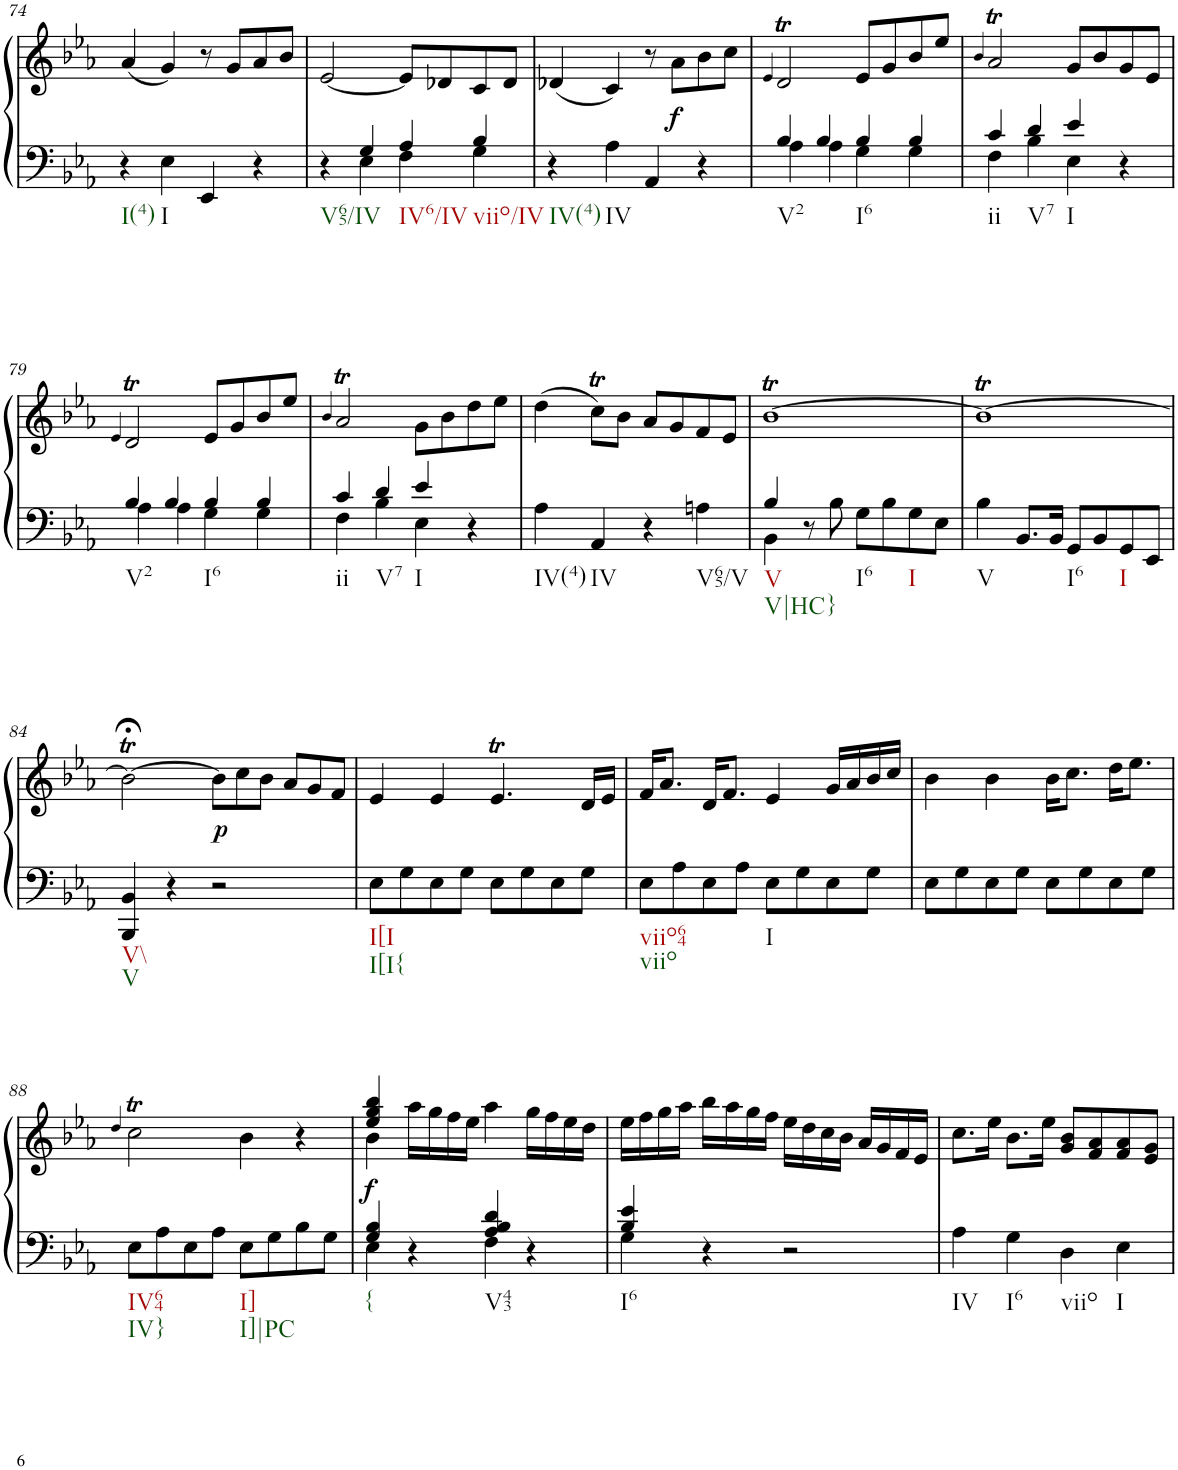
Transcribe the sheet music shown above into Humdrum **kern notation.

**kern	**kern	**dynam
*part1	*part1	*part1
*staff2	*staff1	*staff1/2
*I"Piano	*	*
*I'Pno.	*	*
!!LO:PB:g=z
*clefF4	*clefG2	*
*k[b-e-a-]	*k[b-e-a-]	*
*M4/4	*M4/4	*
*met(c)	*met(c)	*
=74	=74	=74
!LO:TX:b:t=I(4)	!	!
4r	(4a-/	.
!LO:TX:b:t=I	!	!
4E-\	4g/)	.
4EE-/	8r	.
.	8g/L	.
4r	8a-/	.
.	8b-/J	.
=75	=75	=75
*^	*	*
!LO:TX:b:t=V65/IV	!	!	!
4r	4ryy	[2e-/	.
4G/	4E-\	.	.
!LO:TX:b:t=IV6/IV	!	!	!
4A-/	4F\	8e-/L]	.
.	.	8d-X/	.
!LO:TX:b:t=viio/IV	!	!	!
4B-/	4G\	8c/	.
.	.	8d-/J	.
*v	*v	*	*
=76	=76	=76
!LO:TX:b:t=IV(4)	!	!
4r	(4d-X/	.
!LO:TX:b:t=IV	!	!
4A-\	4c/)	.
4AA-/	8r	.
!	!	!LO:DY:b
.	8a-\L	f
4r	8b-\	.
.	8cc\J	.
=77	=77	=77
.	4qe-/	.
*^	*	*
!LO:TX:b:t=V2	!	!	!
4B-/	4A-\	2dt/	.
4B-/	4A-\	.	.
!LO:TX:b:t=I6	!	!	!
4B-/	4G\	8e-/L	.
.	.	8g/	.
4B-/	4G\	8b-/	.
.	.	8ee-/J	.
=78	=78	=78	=78
.	.	4qb-/	.
!LO:TX:b:t=ii	!	!	!
4c/	4F\	2a-T/	.
!LO:TX:b:t=V7	!	!	!
4d/	4B-\	.	.
!LO:TX:b:t=I	!	!	!
4e-/	4E-\	8g/L	.
.	.	8b-/	.
4r	4ryy	8g/	.
.	.	8e-/J	.
!!LO:LB:g=z
=79	=79	=79	=79
.	.	4qe-/	.
!LO:TX:b:t=V2	!	!	!
4B-/	4A-\	2dt/	.
4B-/	4A-\	.	.
!LO:TX:b:t=I6	!	!	!
4B-/	4G\	8e-/L	.
.	.	8g/	.
4B-/	4G\	8b-/	.
.	.	8ee-/J	.
=80	=80	=80	=80
.	.	4qb-/	.
!LO:TX:b:t=ii	!	!	!
4c/	4F\	2a-T/	.
!LO:TX:b:t=V7	!	!	!
4d/	4B-\	.	.
!LO:TX:b:t=I	!	!	!
4e-/	4E-\	8g\L	.
.	.	8b-\	.
4r	4ryy	8dd\	.
.	.	8ee-\J	.
*v	*v	*	*
=81	=81	=81
!LO:TX:b:t=IV(4)	!	!
4A-\	(4dd\	.
!LO:TX:b:t=IV	!	!
4AA-/	8ccT\L)	.
.	8b-\J	.
4r	8a-/L	.
.	8g/	.
!LO:TX:b:t=V65/V	!	!
4An\	8f/	.
.	8e-/J	.
=82	=82	=82
*^	*	*
!LO:TX:b:t=V	!	!	!
!LO:TX:b:t=V|HC}	!	!	!
4B-/	4BB-\	[1b-T	.
8r	2.ryy	.	.
8B-\	.	.	.
!LO:TX:b:t=I6	!	!	!
8G\L	.	.	.
8B-\	.	.	.
!LO:TX:b:t=I	!	!	!
8G\	.	.	.
8E-\J	.	.	.
*v	*v	*	*
=83	=83	=83
!LO:TX:b:t=V	!	!
4B-\	1b-T_	.
8.BB-/L	.	.
16BB-/Jk	.	.
!LO:TX:b:t=I6	!	!
8GG/L	.	.
8BB-/	.	.
!LO:TX:b:t=I	!	!
8GG/	.	.
8EE-/J	.	.
!!LO:LB:g=z
=84	=84	=84
!LO:TX:b:t=V\\	!	!
!LO:TX:b:t=V	!	!
4BBB-/ 4BB-/	2b-;<T\_	.
4r	.	.
!	!	!LO:DY:b
2r	12b-\L]	p
.	12cc\	.
.	12b-\J	.
*	*Xbrackettup	*
.	12a-/L	.
.	12g/	.
.	12f/J	.
=85	=85	=85
!LO:TX:b:t=I[I	!	!
!LO:TX:b:t=I[I{	!	!
8E-\L	4e-/	.
8G\	.	.
8E-\	4e-/	.
8G\J	.	.
8E-\L	4.e-T/	.
8G\	.	.
8E-\	.	.
8G\J	16d/LL	.
.	16e-/JJ	.
=86	=86	=86
!LO:TX:b:t=viio64	!	!
!LO:TX:b:t=viio	!	!
8E-\L	16f/KL	.
.	8.a-/J	.
8A-\	.	.
8E-\	16d/KL	.
.	8.f/J	.
8A-\J	.	.
!LO:TX:b:t=I	!	!
8E-\L	4e-/	.
8G\	.	.
8E-\	16g/LL	.
.	16a-/	.
8G\J	16b-/	.
.	16cc/JJ	.
=87	=87	=87
8E-\L	4b-\	.
8G\	.	.
8E-\	4b-\	.
8G\J	.	.
8E-\L	16b-\KL	.
.	8.cc\J	.
8G\	.	.
8E-\	16dd\KL	.
.	8.ee-\J	.
8G\J	.	.
!!LO:LB:g=z
=88	=88	=88
.	4qdd/	.
!LO:TX:b:t=IV64	!	!
!LO:TX:b:t=IV}	!	!
8E-\L	2ccT\	.
8A-\	.	.
8E-\	.	.
8A-\J	.	.
!LO:TX:b:t=I]	!	!
!LO:TX:b:t=I]|PC	!	!
8E-\L	4b-\	.
8G\	.	.
8B-\	4r	.
8G\J	.	.
=89	=89	=89
*^	*^	*
!LO:TX:b:t={	!	!	!	!
!	!	!	!	!LO:DY:b
4G/ 4B-/	4E-\	4ee-/ 4gg/ 4bb-/	4b-\	f
4r	4ryy	16aa-\LL	2.ryy	.
.	.	16gg\	.	.
.	.	16ff\	.	.
.	.	16ee-\JJ	.	.
!LO:TX:b:t=V43	!	!	!	!
4A-/ 4B-/ 4d/	4F\	4aa-\	.	.
4r	4ryy	16gg\LL	.	.
.	.	16ff\	.	.
.	.	16ee-\	.	.
.	.	16dd\JJ	.	.
*	*	*v	*v	*
=90	=90	=90	=90
!LO:TX:b:t=I6	!	!	!
4B-/ 4e-/	4G\	16ee-\LL	.
.	.	16ff\	.
.	.	16gg\	.
.	.	16aa-\JJ	.
4r	2.ryy	16bb-\LL	.
.	.	16aa-\	.
.	.	16gg\	.
.	.	16ff\JJ	.
2r	.	16ee-\LL	.
.	.	16dd\	.
.	.	16cc\	.
.	.	16b-\JJ	.
.	.	16a-/LL	.
.	.	16g/	.
.	.	16f/	.
.	.	16e-/JJ	.
*v	*v	*	*
=91	=91	=91
!LO:TX:b:t=IV	!	!
4A-\	8.cc\L	.
.	16ee-\Jk	.
!LO:TX:b:t=I6	!	!
4G\	8.b-\L	.
.	16ee-\Jk	.
!LO:TX:b:t=viio	!	!
4D\	8g/ 8b-/L	.
.	8f/ 8a-/	.
!LO:TX:b:t=I	!	!
4E-\	8f/ 8a-/	.
.	8e-/ 8g/J	.
=	=	=
*-	*-	*-
